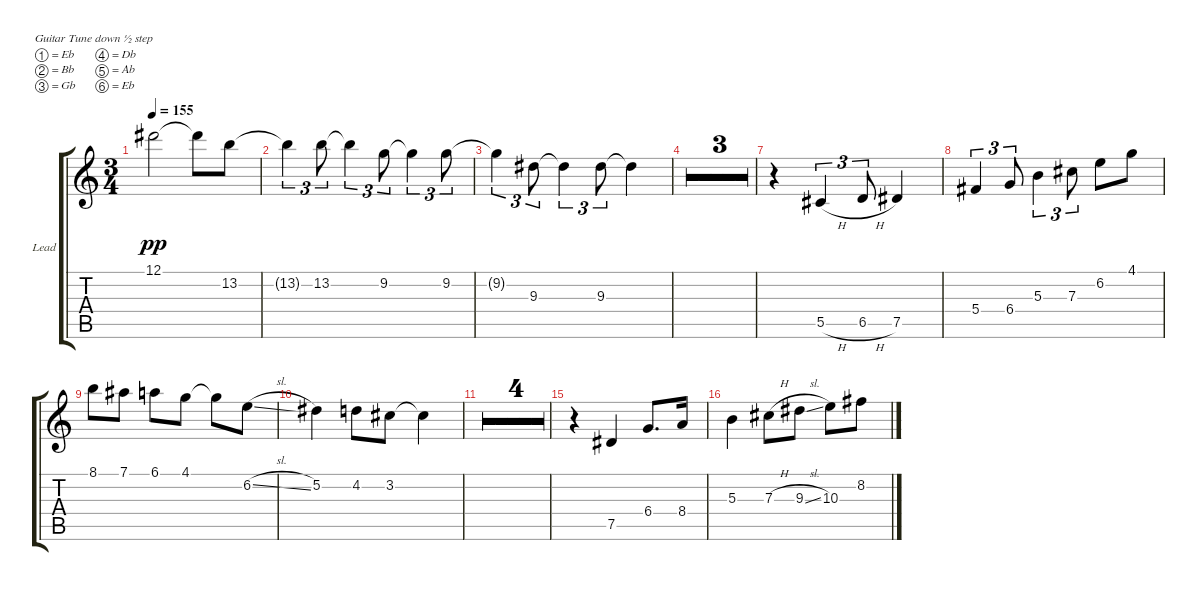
\defaultSystemsLayout 4
\bracketExtendMode groupsimilarinstruments
\firstSystemTrackNameOrientation horizontal
\otherSystemsTrackNameOrientation horizontal
\track ("Lead" "Lead") {multiBarRest instrument overdrivenguitar}
\staff {score tabs}
\tuning (Eb4 Bb3 Gb3 Db3 Ab2 Eb2)
\ts (3 4)
\tempo 155
\clef g2
\ks c
12.1{t}.2{dy pp} 12.1{t}.8 13.2.8 |
13.2{t}.4{tu (3 2)} 13.2.8{tu (3 2)} 13.2{t}.4{tu (3 2)} 9.2.8{tu (3 2)} 9.2{t}.4{tu (3 2)} 9.2.8{tu (3 2)} |
9.2{t}.4{tu (3 2)} 9.3.8{tu (3 2)} 9.3{t}.4{tu (3 2)} 9.3.8{tu (3 2)} 9.3{t}.4 |
r.2{d} |
r.2{d} |
r.2{d} |
r.4 5.5{h}.4{tu (3 2)} 6.5{h}.8{tu (3 2)} 7.5.4 |
5.4.4{tu (3 2)} 6.4.8{tu (3 2)} 5.3.4{tu (3 2)} 7.3.8{tu (3 2)} 6.2.8 4.1.8 |
8.1.8 7.1.8 6.1.8 4.1.8 4.1{t}.8 6.2{sl}.8 |
5.2.4 4.2.8 3.2.8 3.2{t}.4 |
|
r.2{d} |
r.2{d} |
r.2{d} |
r.4 7.5.4 6.4.8{d} 8.4.16 |
5.3.4 7.3{h}.8 9.3{sl}.8 10.3.8 8.2{h}.8
